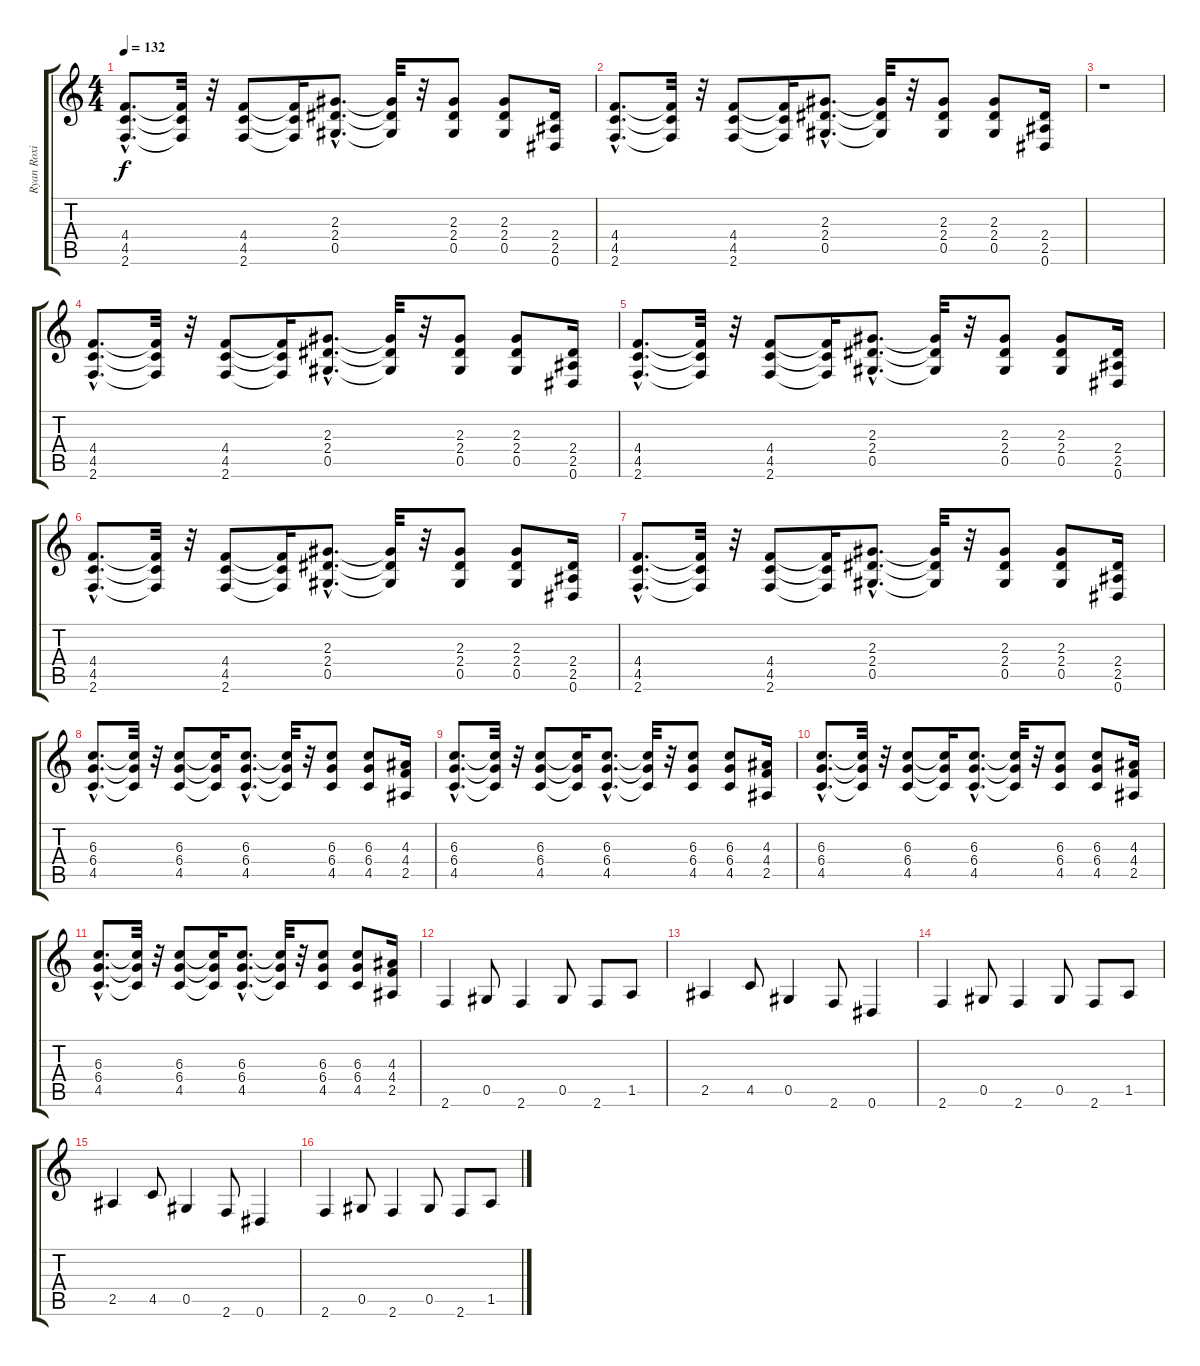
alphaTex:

\track ("Ryan Roxi" "Ryan Roxi") {instrument distortionguitar}
\staff {score tabs}
\tuning (Eb4 Bb3 Gb3 Db3 Ab2 Eb2) {hide}
\ts (4 4)
\tempo 132
\clef g2
\ks c
(4.4{hac} 4.5{hac} 2.6{hac}).8{d dy f} (4.4{t} 4.5{t} 2.6{t}).32 r.32 (4.4 4.5 2.6).8 (4.4{t} 4.5{t} 2.6{t}).16 (2.3{hac} 2.4{hac} 0.5{hac}).8{d} (2.3{t} 2.4{t} 0.5{t}).32 r.32 (2.3 2.4 0.5).8 (2.3 2.4 0.5).8 (2.4 2.5 0.6).16 |
(4.4{hac} 4.5{hac} 2.6{hac}).8{d} (4.4{t} 4.5{t} 2.6{t}).32 r.32 (4.4 4.5 2.6).8 (4.4{t} 4.5{t} 2.6{t}).16 (2.3{hac} 2.4{hac} 0.5{hac}).8{d} (2.3{t} 2.4{t} 0.5{t}).32 r.32 (2.3 2.4 0.5).8 (2.3 2.4 0.5).8 (2.4 2.5 0.6).16 |
r.1 |
(4.4{hac} 4.5{hac} 2.6{hac}).8{d} (4.4{t} 4.5{t} 2.6{t}).32 r.32 (4.4 4.5 2.6).8 (4.4{t} 4.5{t} 2.6{t}).16 (2.3{hac} 2.4{hac} 0.5{hac}).8{d} (2.3{t} 2.4{t} 0.5{t}).32 r.32 (2.3 2.4 0.5).8 (2.3 2.4 0.5).8 (2.4 2.5 0.6).16 |
(4.4{hac} 4.5{hac} 2.6{hac}).8{d} (4.4{t} 4.5{t} 2.6{t}).32 r.32 (4.4 4.5 2.6).8 (4.4{t} 4.5{t} 2.6{t}).16 (2.3{hac} 2.4{hac} 0.5{hac}).8{d} (2.3{t} 2.4{t} 0.5{t}).32 r.32 (2.3 2.4 0.5).8 (2.3 2.4 0.5).8 (2.4 2.5 0.6).16 |
(4.4{hac} 4.5{hac} 2.6{hac}).8{d} (4.4{t} 4.5{t} 2.6{t}).32 r.32 (4.4 4.5 2.6).8 (4.4{t} 4.5{t} 2.6{t}).16 (2.3{hac} 2.4{hac} 0.5{hac}).8{d} (2.3{t} 2.4{t} 0.5{t}).32 r.32 (2.3 2.4 0.5).8 (2.3 2.4 0.5).8 (2.4 2.5 0.6).16 |
(4.4{hac} 4.5{hac} 2.6{hac}).8{d} (4.4{t} 4.5{t} 2.6{t}).32 r.32 (4.4 4.5 2.6).8 (4.4{t} 4.5{t} 2.6{t}).16 (2.3{hac} 2.4{hac} 0.5{hac}).8{d} (2.3{t} 2.4{t} 0.5{t}).32 r.32 (2.3 2.4 0.5).8 (2.3 2.4 0.5).8 (2.4 2.5 0.6).16 |
(6.3{hac} 6.4{hac} 4.5{hac}).8{d} (6.3{t} 6.4{t} 4.5{t}).32 r.32 (6.3 6.4 4.5).8 (6.3{t} 6.4{t} 4.5{t}).16 (6.3{hac} 6.4{hac} 4.5{hac}).8{d} (6.3{t} 6.4{t} 4.5{t}).32 r.32 (6.3 6.4 4.5).8 (6.3 6.4 4.5).8 (4.3 4.4 2.5).16 |
(6.3{hac} 6.4{hac} 4.5{hac}).8{d} (6.3{t} 6.4{t} 4.5{t}).32 r.32 (6.3 6.4 4.5).8 (6.3{t} 6.4{t} 4.5{t}).16 (6.3{hac} 6.4{hac} 4.5{hac}).8{d} (6.3{t} 6.4{t} 4.5{t}).32 r.32 (6.3 6.4 4.5).8 (6.3 6.4 4.5).8 (4.3 4.4 2.5).16 |
(6.3{hac} 6.4{hac} 4.5{hac}).8{d} (6.3{t} 6.4{t} 4.5{t}).32 r.32 (6.3 6.4 4.5).8 (6.3{t} 6.4{t} 4.5{t}).16 (6.3{hac} 6.4{hac} 4.5{hac}).8{d} (6.3{t} 6.4{t} 4.5{t}).32 r.32 (6.3 6.4 4.5).8 (6.3 6.4 4.5).8 (4.3 4.4 2.5).16 |
(6.3{hac} 6.4{hac} 4.5{hac}).8{d} (6.3{t} 6.4{t} 4.5{t}).32 r.32 (6.3 6.4 4.5).8 (6.3{t} 6.4{t} 4.5{t}).16 (6.3{hac} 6.4{hac} 4.5{hac}).8{d} (6.3{t} 6.4{t} 4.5{t}).32 r.32 (6.3 6.4 4.5).8 (6.3 6.4 4.5).8 (4.3 4.4 2.5).16 |
2.6.4 0.5.8 2.6.4 0.5.8 2.6.8 1.5.8 |
2.5.4 4.5.8 0.5.4 2.6.8 0.6.4 |
2.6.4 0.5.8 2.6.4 0.5.8 2.6.8 1.5.8 |
2.5.4 4.5.8 0.5.4 2.6.8 0.6.4 |
2.6.4 0.5.8 2.6.4 0.5.8 2.6.8 1.5.8
